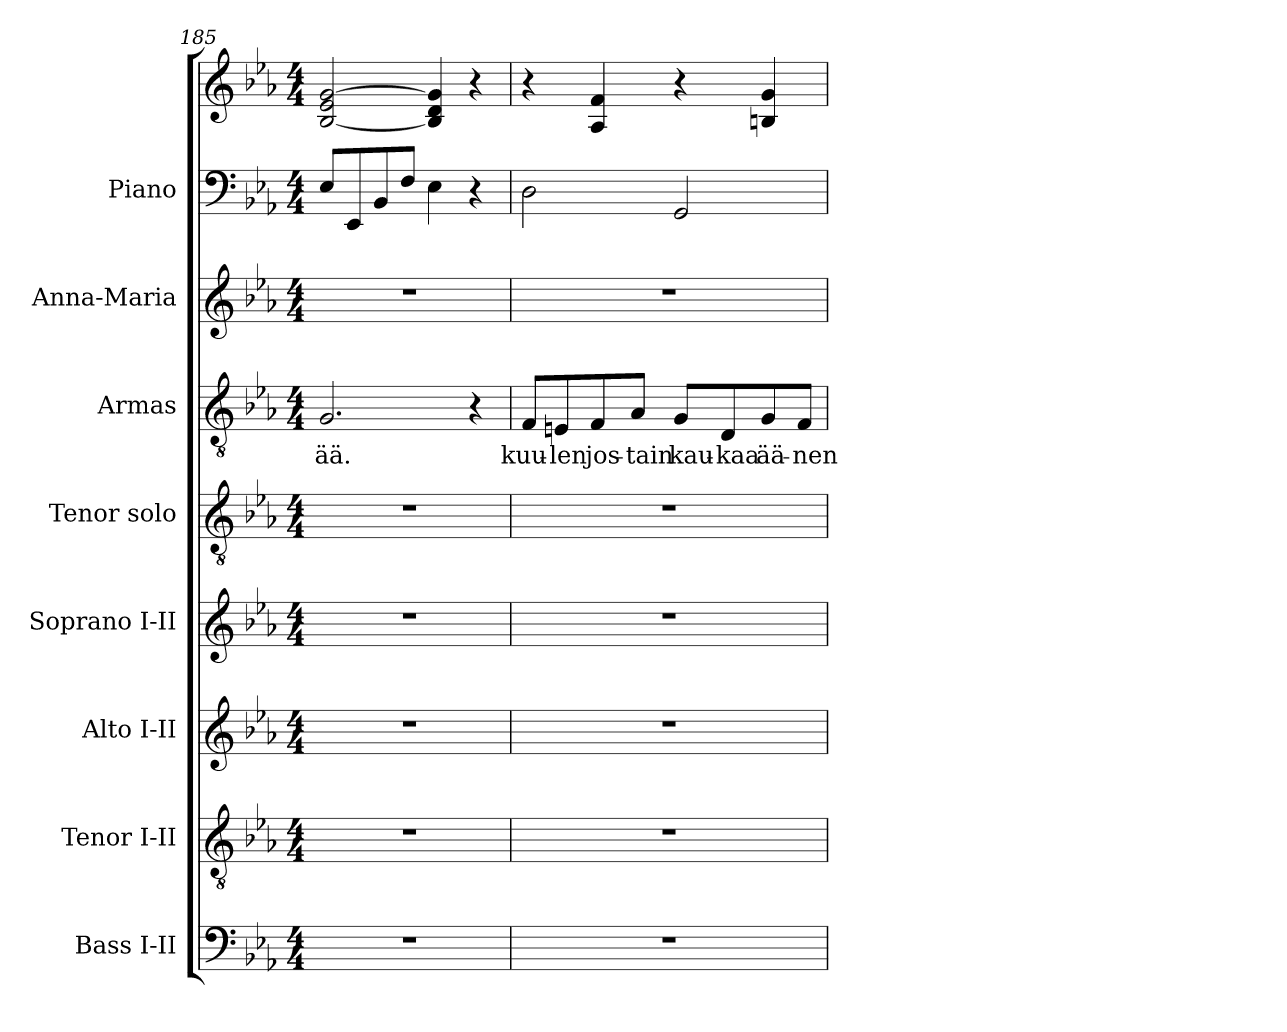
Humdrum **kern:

**kern	**kern	**kern	**kern	**kern	**kern	**text	**kern	**kern	**kern
*part8	*part7	*part6	*part5	*part4	*part3	*part3	*part2	*part1	*part1
*staff9	*staff8	*staff7	*staff6	*staff5	*staff4	*staff4	*staff3	*staff2	*staff1
*I"Bass I-II	*I"Tenor I-II	*I"Alto I-II	*I"Soprano I-II	*I"Tenor solo	*I"Armas	*	*I"Anna-Maria	*I"Piano	*
*I'B.	*I'T.	*I'A.	*I'S.	*I'T. Solo	*I'Armas	*	*I'A-M	*I'Pno.	*
*clefF4	*clefGv2	*clefG2	*clefG2	*clefGv2	*clefGv2	*	*clefG2	*clefF4	*clefG2
*	*ITrd7c12	*	*	*ITrd7c12	*ITrd7c12	*	*	*	*
*k[b-e-a-]	*k[b-e-a-]	*k[b-e-a-]	*k[b-e-a-]	*k[b-e-a-]	*k[b-e-a-]	*	*k[b-e-a-]	*k[b-e-a-]	*k[b-e-a-]
*E-:	*E-:	*E-:	*E-:	*E-:	*E-:	*	*E-:	*E-:	*E-:
*M4/4	*M4/4	*M4/4	*M4/4	*M4/4	*M4/4	*	*M4/4	*M4/4	*M4/4
=185	=185	=185	=185	=185	=185	=185	=185	=185	=185
!	!	!	!	!	!	!LO:LY:b:color=#000000	!	!	!
1r	1r	1r	1r	1r	2.GGi/	-ää.	1r	8E-i/L	[<2B-i/ 2e-i [>2gi
.	.	.	.	.	.	.	.	8EE-i/	.
.	.	.	.	.	.	.	.	8BB-i/	.
.	.	.	.	.	.	.	.	8Fi/J	.
.	.	.	.	.	.	.	.	4E-i\	4B-i/] 4di 4gi]
.	.	.	.	.	4r	.	.	4r	4r
!!LO:LB:g=z
=186	=186	=186	=186	=186	=186	=186	=186	=186	=186
!	!	!	!	!	!	!LO:LY:b:color=#000000	!	!	!
1r	1r	1r	1r	1r	8FFi/L	kuu-	1r	2Di\	4r
!	!	!	!	!	!	!LO:LY:b:color=#000000	!	!	!
.	.	.	.	.	8EEni/	-len	.	.	.
!	!	!	!	!	!	!LO:LY:b:color=#000000	!	!	!
.	.	.	.	.	8FFi/	jos-	.	.	4A-i/ 4fi
!	!	!	!	!	!	!LO:LY:b:color=#000000	!	!	!
.	.	.	.	.	8AA-i/J	-tain	.	.	.
!	!	!	!	!	!	!LO:LY:b:color=#000000	!	!	!
.	.	.	.	.	8GGi/L	kau-	.	2GGi/	4r
!	!	!	!	!	!	!LO:LY:b:color=#000000	!	!	!
.	.	.	.	.	8DDi/	-kaa	.	.	.
!	!	!	!	!	!	!LO:LY:b:color=#000000	!	!	!
.	.	.	.	.	8GGi/	ää-	.	.	4Bni/ 4gi
!	!	!	!	!	!	!LO:LY:b:color=#000000	!	!	!
.	.	.	.	.	8FFi/J	-nen	.	.	.
=	=	=	=	=	=	=	=	=	=
*-	*-	*-	*-	*-	*-	*-	*-	*-	*-
